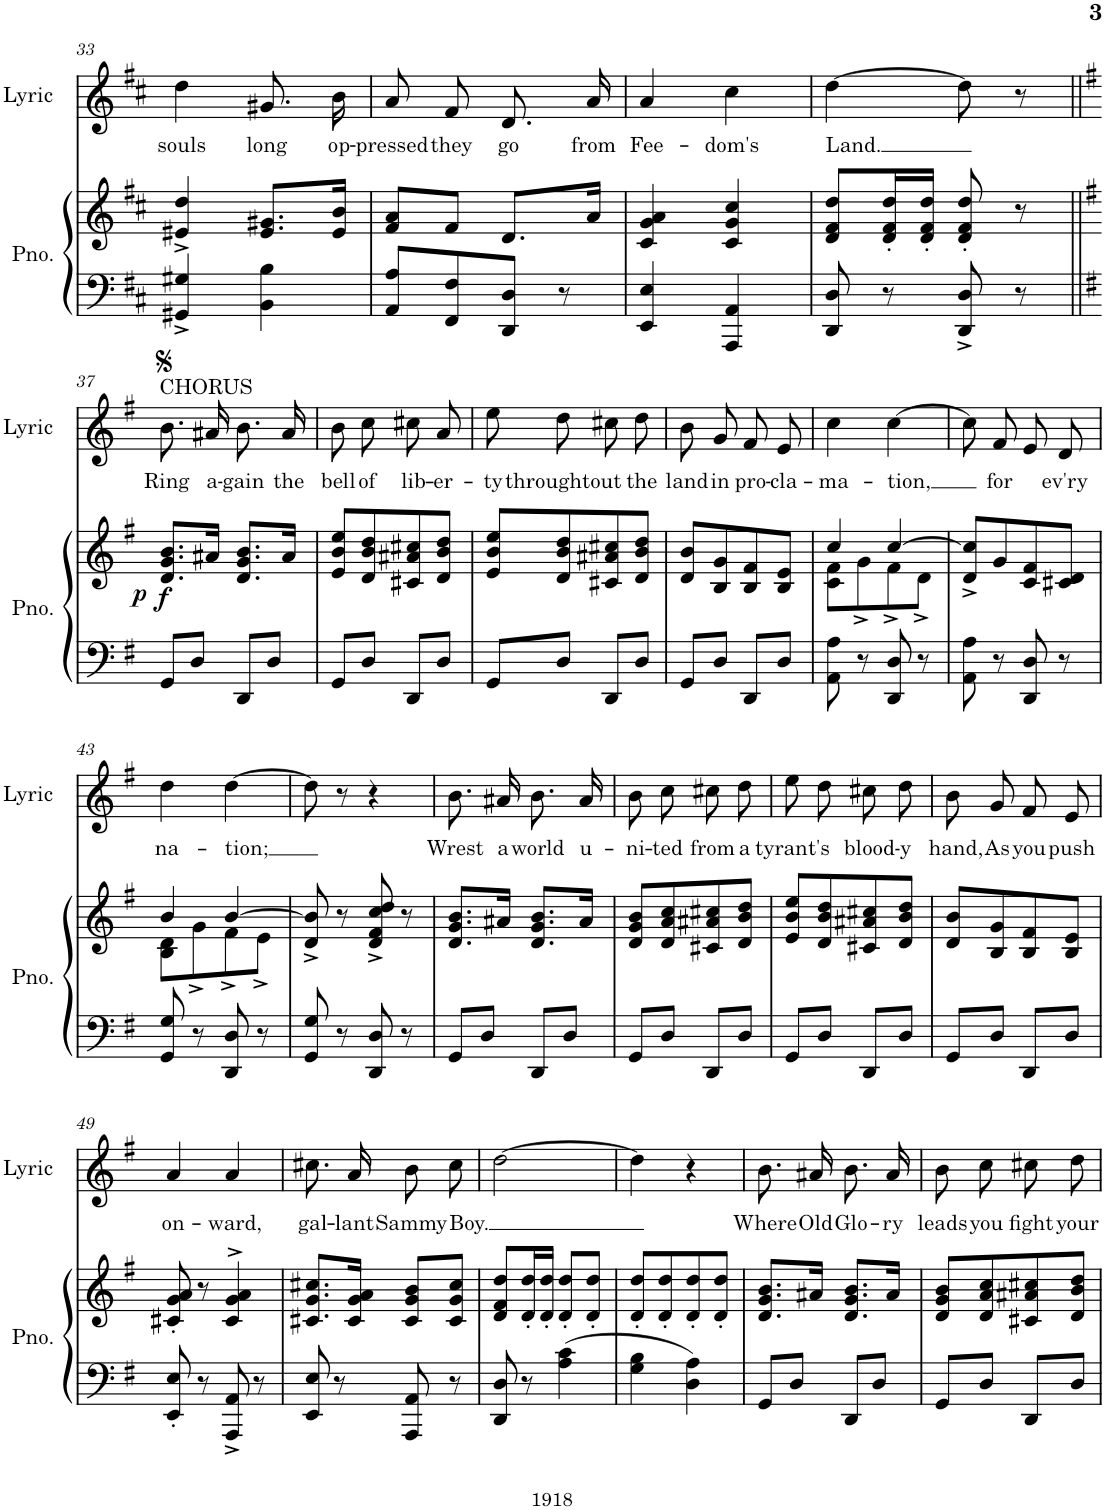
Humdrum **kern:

**kern	**kern	**dynam	**kern	**text
*part2	*part2	*part2	*part1	*part1
*staff3	*staff2	*staff2/3	*staff1	*staff1
*I"Piano	*	*	*I"Lyric	*
*I'Pno.	*	*	*I'Lyric	*
!!LO:PB:g=z
*clefF4	*clefG2	*	*clefG2	*
*k[f#c#]	*k[f#c#]	*	*k[f#c#]	*
*M2/4	*M2/4	*	*M2/4	*
=33	=33	=33	=33	=33
!	!	!	!	!LO:LY:b
4GG#X/^ 4G#X/^	4e#X/^ 4dd/^	.	4dd\	souls
!	!	!	!	!LO:LY:b
4BB\ 4B\	8.e#/ 8.g#X/L	.	8.g#X/L	long
!	!	!	!	!LO:LY:b
.	16e#/ 16b/Jk	.	16b/Jk	op-
=34	=34	=34	=34	=34
!	!	!	!	!LO:LY:b
8AA/ 8A/L	8f#/ 8a/L	.	8a/L	-pressed
!	!	!	!	!LO:LY:b
8FF#/ 8F#/	8f#/J	.	8f#/J	they
!	!	!	!	!LO:LY:b
8DD/ 8D/J	8.d/L	.	8.d/L	go
8r	.	.	.	.
!	!	!	!	!LO:LY:b
.	16a/Jk	.	16a/Jk	from
=35	=35	=35	=35	=35
!	!	!	!	!LO:LY:b
4EE/ 4E/	4c#/ 4g/ 4a/	.	4a/	Fee-
!	!	!	!	!LO:LY:b
4AAA/ 4AA/	4c#/ 4g/ 4cc#/	.	4cc#\	-dom's
=36	=36	=36	=36	=36
!	!	!	!	!LO:LY:b
8DD/ 8D/	8d/ 8f#/ 8dd/L	.	[4dd\	Land.
8r	16d/' 16f#/' 16dd/'L	.	.	.
.	16d/' 16f#/' 16dd/'JJ	.	.	.
8DD/^ 8D/^	8d/' 8f#/' 8dd/'	.	8dd\]	.
8r	8r	.	8r	.
!!LO:LB:g=z
=37||	=37||	=37||	=37||	=37||
*k[f#]	*k[f#]	*	*k[f#]	*
!	!	!	!LO:TX:a:t=CHORUS	!
!	!	!LO:DY:b	!	!LO:LY:b
!	!	!LO:DY:n=1:b	!	!
8GG/L	8.d/ 8.g/ 8.b/L	p f	8.b/L	Ring
8D/J	.	.	.	.
!	!	!	!	!LO:LY:b
.	16a#X/Jk	.	16a#X/Jk	a-
!	!	!	!	!LO:LY:b
8DD/L	8.d/ 8.g/ 8.b/L	.	8.b/L	-gain
8D/J	.	.	.	.
!	!	!	!	!LO:LY:b
.	16a#/Jk	.	16a#/Jk	the
=38	=38	=38	=38	=38
!	!	!	!	!LO:LY:b
8GG/L	8e/ 8b/ 8ee/L	.	8b\L	bell
!	!	!	!	!LO:LY:b
8D/J	8d/ 8b/ 8dd/	.	8cc\J	of
!	!	!	!	!LO:LY:b
8DD/L	8c#X/ 8a#X/ 8cc#X/	.	8cc#X\L	lib-
!	!	!	!	!LO:LY:b
8D/J	8d/ 8b/ 8dd/J	.	8a\J	-er-
=39	=39	=39	=39	=39
!	!	!	!	!LO:LY:b
8GG/L	8e/ 8b/ 8ee/L	.	8ee\L	-ty
!	!	!	!	!LO:LY:b
8D/J	8d/ 8b/ 8dd/	.	8dd\J	throughtout
8DD/L	8c#X/ 8a#X/ 8cc#X/	.	8cc#X\L	.
!	!	!	!	!LO:LY:b
8D/J	8d/ 8b/ 8dd/J	.	8dd\J	the
=40	=40	=40	=40	=40
!	!	!	!	!LO:LY:b
8GG/L	8d/ 8b/L	.	8b/L	land
!	!	!	!	!LO:LY:b
8D/J	8B/ 8g/	.	8g/J	in
!	!	!	!	!LO:LY:b
8DD/L	8B/ 8f#/	.	8f#/L	pro-
!	!	!	!	!LO:LY:b
8D/J	8B/ 8e/J	.	8e/J	-cla-
=41	=41	=41	=41	=41
*	*^	*	*	*
!	!	!	!	!	!LO:LY:b
8AA\ 8A\	4cc/	8c\ 8f#\L	.	4cc\	-ma-
8r	.	8g^\	.	.	.
!	!	!	!	!	!LO:LY:b
8DD/ 8D/	[4cc/	8f#^\	.	[4cc\	-tion,
8r	.	8d^\J	.	.	.
*	*v	*v	*	*	*
=42	=42	=42	=42	=42
8AA\ 8A\	8d/^ 8cc/]^L	.	8cc/L]	.
!	!	!	!	!LO:LY:b
8r	8g/	.	8f#/J	for
8DD/ 8D/	8c/ 8f#/	.	8e/L	.
!	!	!	!	!LO:LY:b
8r	8c#X/ 8d/J	.	8d/J	ev'ry
!!LO:LB:g=z
=43	=43	=43	=43	=43
*	*^	*	*	*
!	!	!	!	!	!LO:LY:b
8GG/ 8G/	4b/	8B\ 8d\L	.	4dd\	na-
8r	.	8g^\	.	.	.
!	!	!	!	!	!LO:LY:b
8DD/ 8D/	[4b/	8f#^\	.	[4dd\	-tion;
8r	.	8e^\J	.	.	.
*	*v	*v	*	*	*
=44	=44	=44	=44	=44
8GG/ 8G/	8d/^ 8b/]^	.	8dd\]	.
8r	8r	.	8r	.
8DD/ 8D/	8d/^ 8f#/^ 8cc/^ 8dd/^	.	4r	.
8r	8r	.	.	.
=45	=45	=45	=45	=45
!	!	!	!	!LO:LY:b
8GG/L	8.d/ 8.g/ 8.b/L	.	8.b/L	Wrest
8D/J	.	.	.	.
!	!	!	!	!LO:LY:b
.	16a#X/Jk	.	16a#X/Jk	a
!	!	!	!	!LO:LY:b
8DD/L	8.d/ 8.g/ 8.b/L	.	8.b/L	world
8D/J	.	.	.	.
!	!	!	!	!LO:LY:b
.	16a#/Jk	.	16a#/Jk	u-
=46	=46	=46	=46	=46
!	!	!	!	!LO:LY:b
8GG/L	8d/ 8g/ 8b/L	.	8b\L	-ni-
!	!	!	!	!LO:LY:b
8D/J	8d/ 8a/ 8cc/	.	8cc\J	-ted
!	!	!	!	!LO:LY:b
8DD/L	8c#X/ 8a#X/ 8cc#X/	.	8cc#X\L	from
!	!	!	!	!LO:LY:b
8D/J	8d/ 8b/ 8dd/J	.	8dd\J	a
=47	=47	=47	=47	=47
!	!	!	!	!LO:LY:b
8GG/L	8e/ 8b/ 8ee/L	.	8ee\L	tyrant's
8D/J	8d/ 8b/ 8dd/	.	8dd\J	.
!	!	!	!	!LO:LY:b
8DD/L	8c#X/ 8a#X/ 8cc#X/	.	8cc#X\L	blood-
!	!	!	!	!LO:LY:b
8D/J	8d/ 8b/ 8dd/J	.	8dd\J	-y
=48	=48	=48	=48	=48
!	!	!	!	!LO:LY:b
8GG/L	8d/ 8b/L	.	8b/L	hand,
!	!	!	!	!LO:LY:b
8D/J	8B/ 8g/	.	8g/J	As
!	!	!	!	!LO:LY:b
8DD/L	8B/ 8f#/	.	8f#/L	you
!	!	!	!	!LO:LY:b
8D/J	8B/ 8e/J	.	8e/J	push
!!LO:LB:g=z
=49	=49	=49	=49	=49
!	!	!	!	!LO:LY:b
8EE/' 8E/'	8c#X/' 8g/' 8a/'	.	4a/	on-
8r	8r	.	.	.
!	!	!	!	!LO:LY:b
8AAA/^ 8AA/^	4c#/^> 4g/^> 4a/^>	.	4a/	-ward,
8r	.	.	.	.
=50	=50	=50	=50	=50
!	!	!	!	!LO:LY:b
8EE/ 8E/	8.c#X/ 8.g/ 8.cc#X/L	.	8.cc#X\L	gal-
8r	.	.	.	.
!	!	!	!	!LO:LY:b
.	16c#/ 16g/ 16a/Jk	.	16a\Jk	-lant
!	!	!	!	!LO:LY:b
8AAA/ 8AA/	8c#/ 8g/ 8b/L	.	8b\L	Sammy
!	!	!	!	!LO:LY:b
8r	8c#/ 8g/ 8cc#/J	.	8cc#\J	Boy.
=51	=51	=51	=51	=51
8DD/ 8D/	8d/ 8f#/ 8dd/L	.	[2dd\	.
8r	16d/' 16dd/'L	.	.	.
.	16d/' 16dd/'JJ	.	.	.
4A\ 4c\	8d/' 8dd/'L	.	.	.
.	8d/' 8dd/'J	.	.	.
=52	=52	=52	=52	=52
4G\ 4B\	8d/' 8dd/'L	.	4dd\]	.
.	8d/' 8dd/'	.	.	.
4D\ 4A\	8d/' 8dd/'	.	4r	.
.	8d/' 8dd/'J	.	.	.
=53	=53	=53	=53	=53
!	!	!	!	!LO:LY:b
8GG/L	8.d/ 8.g/ 8.b/L	.	8.b/L	Where
8D/J	.	.	.	.
!	!	!	!	!LO:LY:b
.	16a#X/Jk	.	16a#X/Jk	Old
!	!	!	!	!LO:LY:b
8DD/L	8.d/ 8.g/ 8.b/L	.	8.b/L	Glo-
8D/J	.	.	.	.
!	!	!	!	!LO:LY:b
.	16a#/Jk	.	16a#/Jk	-ry
=54	=54	=54	=54	=54
!	!	!	!	!LO:LY:b
8GG/L	8d/ 8g/ 8b/L	.	8b\L	leads
!	!	!	!	!LO:LY:b
8D/J	8d/ 8a/ 8cc/	.	8cc\J	you
!	!	!	!	!LO:LY:b
8DD/L	8c#X/ 8a#X/ 8cc#X/	.	8cc#X\L	fight
!	!	!	!	!LO:LY:b
8D/J	8d/ 8b/ 8dd/J	.	8dd\J	your
=	=	=	=	=
*-	*-	*-	*-	*-
